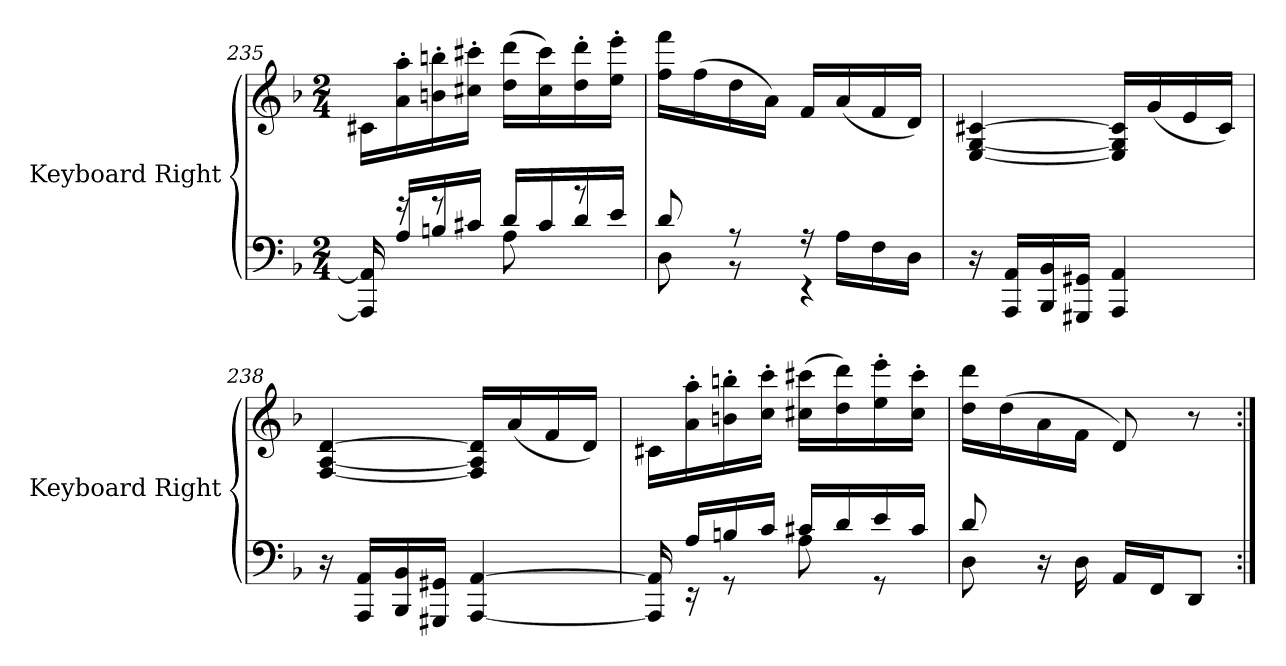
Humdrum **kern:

**kern	**kern
*part1	*part1
*staff2	*staff1
*I"Keyboard Right	*
*I'Keyboard Right	*
*clefF4	*clefG2
*k[b-]	*k[b-]
*d:	*d:
*M2/4	*M2/4
=235	=235
*^	*
16AAA/] 16AA/]	16ryy	16c#X\LL
16r	16A/LL	16a\' 16aa\'
8r	16Bn/	16bn\' 16bbn\'
.	16c#X/JJ	16cc#X\' 16ccc#X\'JJ
8A\	16d/LL	(>16dd\ 16ddd\LL
.	16c#/	16cc#\ 16ccc#\)
8r	16d/	16dd\' 16ddd\'
.	16e/JJ	16ee\' 16eee\'JJ
=236	=236	=236
8D\	8d/	16ff\ 16fff\LL
.	.	(>16ff\
8r	8r	16dd\
.	.	16a\JJ)
16r	4r	16f/LL
16A\LL	.	(<16a/
16F\	.	16f/
16D\JJ	.	16d/JJ)
*v	*v	*
=237	=237
16r	[4E/ [4G/ [4c#X/
16AAA/ 16AA/LL	.
16BBB-/ 16BB-/	.
16GGG#X/ 16GG#X/JJ	.
4AAA/ 4AA/	16E/] 16G/] 16c#/]LL
.	(<16g/
.	16e/
.	16c#/JJ)
!!LO:LB:g=z
=238	=238
16r	[4F/ [4A/ [4d/
16AAA/ 16AA/LL	.
16BBB-/ 16BB-/	.
16GGG#X/ 16GG#X/JJ	.
[4AAA/ [4AA/	16F/] 16A/] 16d/]LL
.	(<16a/
.	16f/
.	16d/JJ)
=239	=239
*^	*
16AAA/] 16AA/]	16ryy	16c#X\LL
16rEE	16A/LL	16a\' 16aa\'
8rGG	16Bn/	16bn\' 16bbn\'
.	16c/JJ	16cc\' 16ccc\'JJ
8A\	16c#X/LL	(>16cc#X\ 16ccc#X\LL
.	16d/	16dd\ 16ddd\)
8rGG	16e/	16ee\' 16eee\'
.	16c#/JJ	16cc#\' 16ccc#\'JJ
=240	=240	=240
8D\	8d/	16dd\ 16ddd\LL
.	.	(>16dd\
16r	4.ryy	16a\
16D\	.	16f\JJ
16AA/LL	.	8d/)
16FF/J	.	.
8DD/J	.	8r
*v	*v	*
=:|!	=:|!
*-	*-
